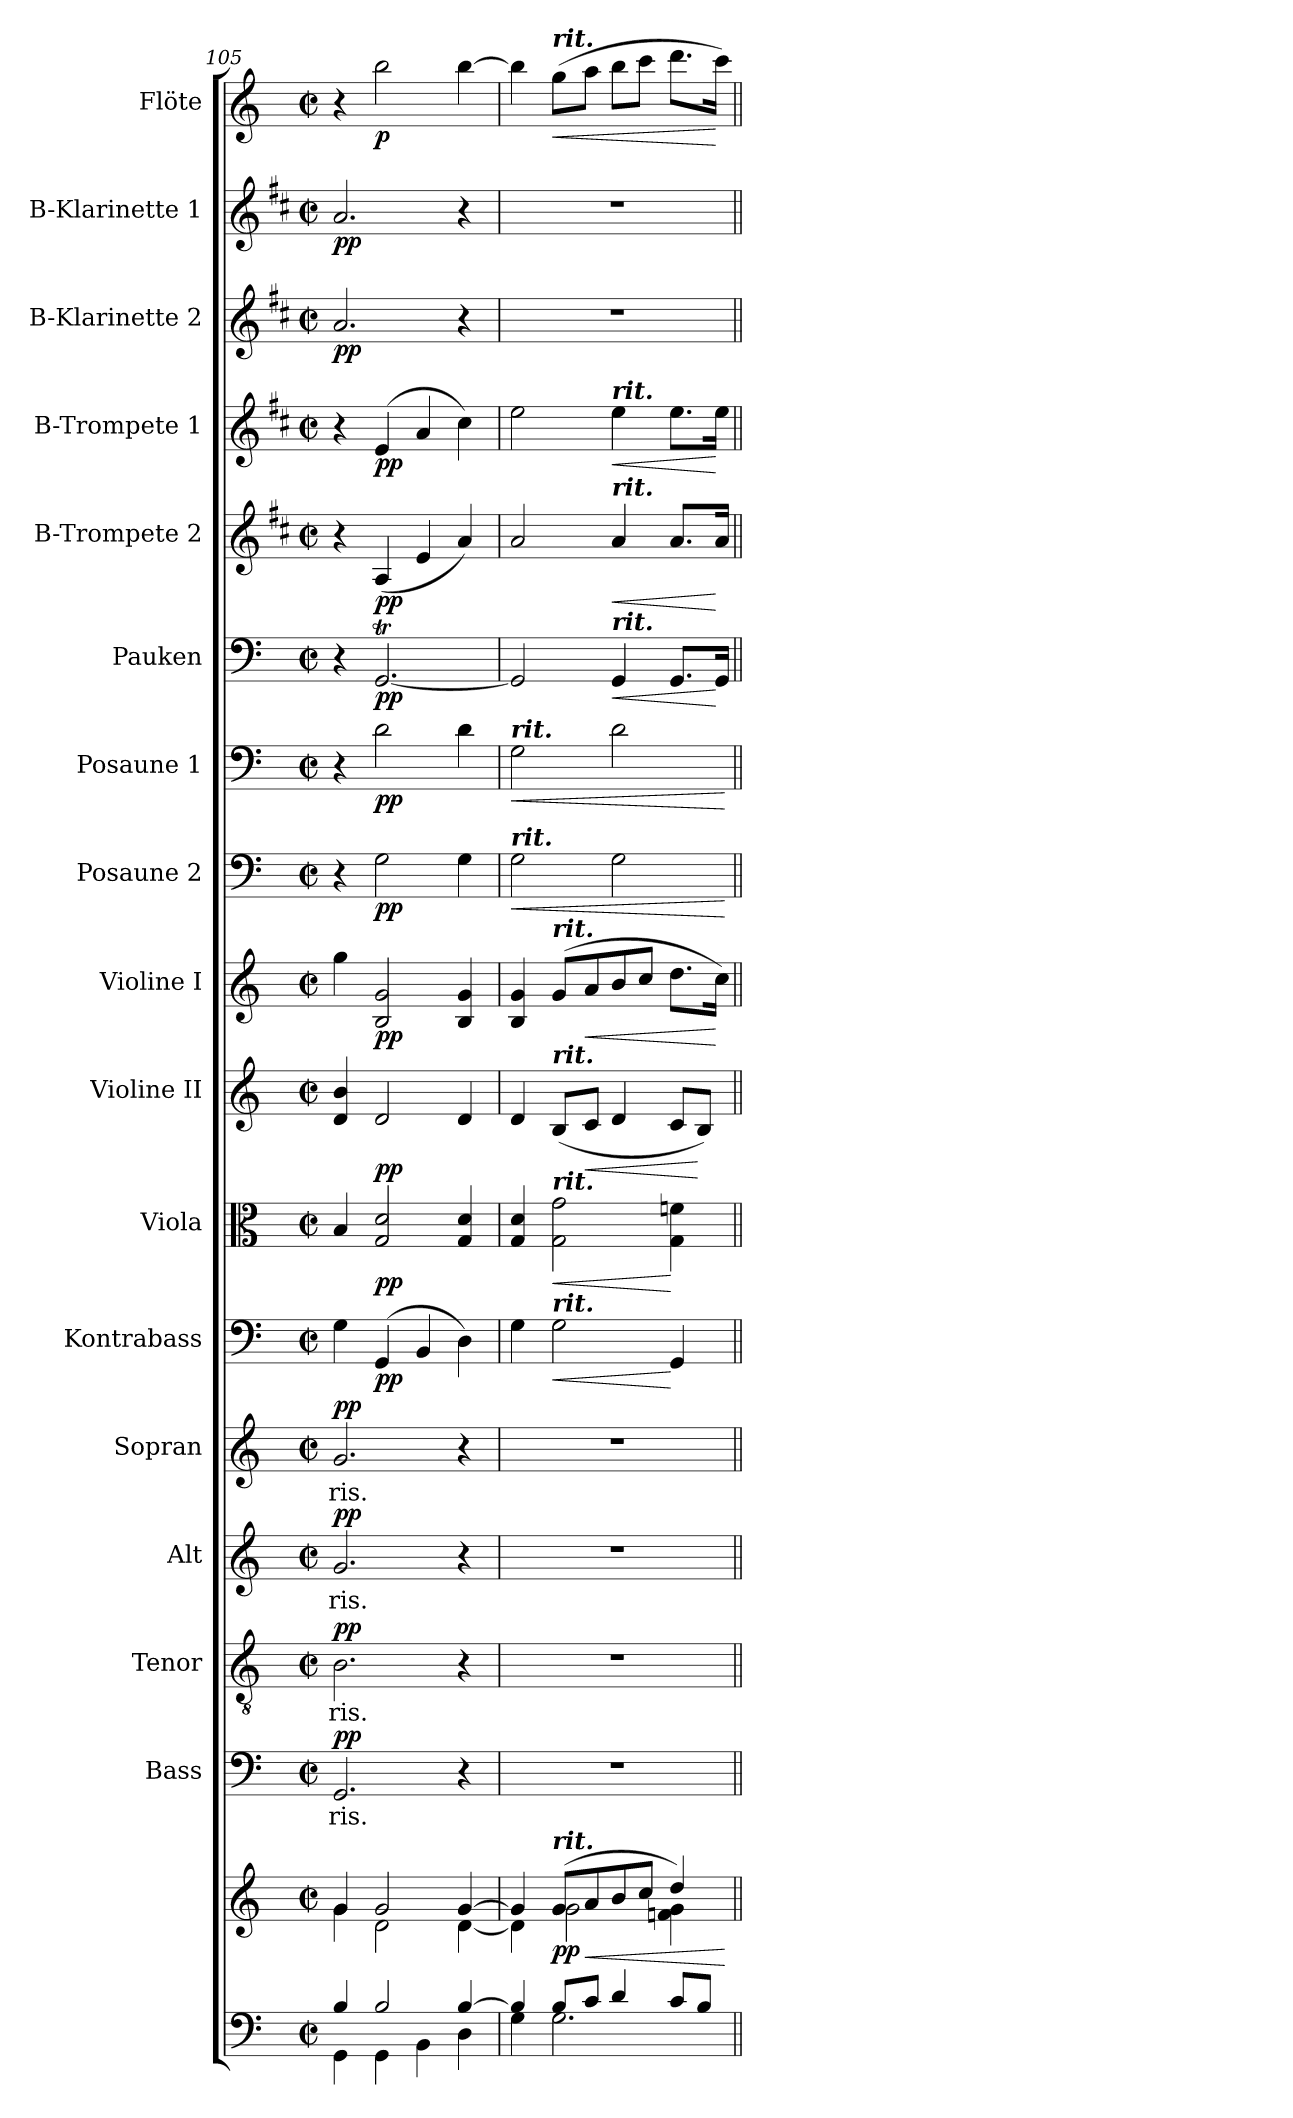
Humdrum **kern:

**kern	**kern	**dynam	**kern	**text	**dynam	**kern	**text	**dynam	**kern	**text	**dynam	**kern	**text	**dynam	**kern	**dynam	**kern	**dynam	**kern	**dynam	**kern	**dynam	**kern	**dynam	**kern	**dynam	**kern	**dynam	**kern	**dynam	**kern	**dynam	**kern	**dynam	**kern	**dynam	**kern	**dynam
*part17	*part17	*part17	*part16	*part16	*part16	*part15	*part15	*part15	*part14	*part14	*part14	*part13	*part13	*part13	*part12	*part12	*part11	*part11	*part10	*part10	*part9	*part9	*part8	*part8	*part7	*part7	*part6	*part6	*part5	*part5	*part4	*part4	*part3	*part3	*part2	*part2	*part1	*part1
*staff18	*staff17	*staff17/18	*staff16	*staff16	*staff16	*staff15	*staff15	*staff15	*staff14	*staff14	*staff14	*staff13	*staff13	*staff13	*staff12	*staff12	*staff11	*staff11	*staff10	*staff10	*staff9	*staff9	*staff8	*staff8	*staff7	*staff7	*staff6	*staff6	*staff5	*staff5	*staff4	*staff4	*staff3	*staff3	*staff2	*staff2	*staff1	*staff1
*	*	*	*I"Bass	*	*	*I"Tenor	*	*	*I"Alt	*	*	*I"Sopran	*	*	*I"Kontrabass	*	*I"Viola	*	*I"Violine II	*	*I"Violine I	*	*I"Posaune 2	*	*I"Posaune 1	*	*I"Pauken	*	*I"B-Trompete 2	*	*I"B-Trompete 1	*	*I"B-Klarinette 2	*	*I"B-Klarinette 1	*	*I"Flöte	*
*	*	*	*I'B.	*	*	*I'T.	*	*	*I'A.	*	*	*I'S.	*	*	*I'Kb.	*	*I'Vla.	*	*I'Vl. II	*	*I'Vl. I	*	*I'Pos. 2	*	*I'Pos. 1	*	*I'Pk.	*	*I'B Trp. 2	*	*I'B Trp. 1	*	*I'B Kl. 2	*	*I'B Kl. 1	*	*I'Fl.	*
!!LO:PB:g=z
*clefF4	*clefG2	*	*clefF4	*	*	*clefGv2	*	*	*clefG2	*	*	*clefG2	*	*	*clefF4	*	*clefC3	*	*clefG2	*	*clefG2	*	*clefF4	*	*clefF4	*	*clefF4	*	*clefG2	*	*clefG2	*	*clefG2	*	*clefG2	*	*clefG2	*
*	*	*	*	*	*	*	*	*	*	*	*	*	*	*	*ITrd7c12	*	*	*	*	*	*	*	*	*	*	*	*	*	*ITrd1c2	*	*ITrd1c2	*	*ITrd1c2	*	*ITrd1c2	*	*	*
*k[]	*k[]	*	*k[]	*	*	*k[]	*	*	*k[]	*	*	*k[]	*	*	*k[]	*	*k[]	*	*k[]	*	*k[]	*	*k[]	*	*k[]	*	*k[]	*	*k[]	*	*k[]	*	*k[]	*	*k[]	*	*k[]	*
*C:	*C:	*	*C:	*	*	*C:	*	*	*C:	*	*	*C:	*	*	*C:	*	*C:	*	*C:	*	*C:	*	*C:	*	*C:	*	*C:	*	*C:	*	*C:	*	*C:	*	*C:	*	*C:	*
*M2/2	*M2/2	*	*M2/2	*	*	*M2/2	*	*	*M2/2	*	*	*M2/2	*	*	*M2/2	*	*M2/2	*	*M2/2	*	*M2/2	*	*M2/2	*	*M2/2	*	*M2/2	*	*M2/2	*	*M2/2	*	*M2/2	*	*M2/2	*	*M2/2	*
*met(c|)	*met(c|)	*	*met(c|)	*	*	*met(c|)	*	*	*met(c|)	*	*	*met(c|)	*	*	*met(c|)	*	*met(c|)	*	*met(c|)	*	*met(c|)	*	*met(c|)	*	*met(c|)	*	*met(c|)	*	*met(c|)	*	*met(c|)	*	*met(c|)	*	*met(c|)	*	*met(c|)	*
=105	=105	=105	=105	=105	=105	=105	=105	=105	=105	=105	=105	=105	=105	=105	=105	=105	=105	=105	=105	=105	=105	=105	=105	=105	=105	=105	=105	=105	=105	=105	=105	=105	=105	=105	=105	=105	=105	=105
*^	*^	*	*	*	*	*	*	*	*	*	*	*	*	*	*	*	*	*	*	*	*	*	*	*	*	*	*	*	*	*	*	*	*	*	*	*	*	*
!	!	!	!	!	!	!LO:LY:b	!LO:DY:a	!	!LO:LY:b	!LO:DY:a	!	!LO:LY:b	!LO:DY:a	!	!LO:LY:b	!LO:DY:a	!	!	!	!	!	!	!	!	!	!	!	!	!	!	!	!	!	!	!	!LO:DY:b	!	!LO:DY:b	!	!
4B/	4GG\	4g/	4g\	.	2.GG/	-ris.	pp	2.B\	-ris.	pp	2.g/	-ris.	pp	2.g/	-ris.	pp	4GG\	.	4B/	.	4d/ 4b/	.	4gg\	.	4r	.	4r	.	4r	.	4r	.	4r	.	2.g/	pp	2.g/	pp	4r	.
!	!	!	!	!	!	!	!	!	!	!	!	!	!	!	!	!	!	!LO:DY:b	!	!LO:DY:b	!	!LO:DY:b	!	!LO:DY:b	!	!LO:DY:b	!	!LO:DY:b	!	!LO:DY:b	!	!LO:DY:b	!	!LO:DY:b	!	!	!	!	!	!LO:DY:b
2B/	4GG\	2g/	2d\	.	.	.	.	.	.	.	.	.	.	.	.	.	(4GGG/	pp	2G/ 2d/	pp	2d/	pp	2B/ 2g/	pp	2G\	pp	2d\	pp	[2.GGT/	pp	(<4G/	pp	(4d/	pp	.	.	.	.	2bb\	p
.	4BB\	.	.	.	.	.	.	.	.	.	.	.	.	.	.	.	4BBB/	.	.	.	.	.	.	.	.	.	.	.	.	.	4d/	.	4g/	.	.	.	.	.	.	.
[>4B/	4D\	[>4g/	[<4d\	.	4r	.	.	4r	.	.	4r	.	.	4r	.	.	4DD\)	.	4G/ 4d/	.	4d/	.	4B/ 4g/	.	4G\	.	4d\	.	.	.	4g/)	.	4b\)	.	4r	.	4r	.	[4bb\	.
=106	=106	=106	=106	=106	=106	=106	=106	=106	=106	=106	=106	=106	=106	=106	=106	=106	=106	=106	=106	=106	=106	=106	=106	=106	=106	=106	=106	=106	=106	=106	=106	=106	=106	=106	=106	=106	=106	=106	=106	=106
!	!	!	!	!	!	!	!	!	!	!	!	!	!	!	!	!	!	!	!	!	!	!	!	!	!	!	!LO:TX:a:Bi:t=rit.	!	!	!	!	!	!	!	!	!	!	!	!	!
!	!	!	!	!	!	!	!	!	!	!	!	!	!	!	!	!	!	!	!	!	!	!	!	!	!LO:TX:a:Bi:t=rit.	!	!	!	!	!	!	!	!	!	!	!	!	!	!	!
!	!	!	!	!	!	!	!	!	!	!	!	!	!	!	!	!	!	!	!	!	!	!	!	!	!	!LO:HP:b	!	!LO:HP:b	!	!	!	!	!	!	!	!	!	!	!	!
4B/]	4G\	4g/]	4d\]	.	1r	.	.	1r	.	.	1r	.	.	1r	.	.	4GG\	.	4G/ 4d/	.	4d/	.	4B/ 4g/	.	2G\	<	2G\	<	2GGTTT/]	.	2g/	.	2dd\	.	1r	.	1r	.	4bb\]	.
!	!	!	!	!	!	!	!	!	!	!	!	!	!	!	!	!	!	!	!	!	!	!	!	!	!	!	!	!	!	!	!	!	!	!	!	!	!	!	!LO:TX:a:Bi:t=rit.	!
!	!	!	!	!	!	!	!	!	!	!	!	!	!	!	!	!	!	!	!	!	!	!	!LO:TX:a:Bi:t=rit.	!	!	!	!	!	!	!	!	!	!	!	!	!	!	!	!	!
!	!	!	!	!	!	!	!	!	!	!	!	!	!	!	!	!	!	!	!	!	!LO:TX:a:Bi:t=rit.	!	!	!	!	!	!	!	!	!	!	!	!	!	!	!	!	!	!	!
!	!	!	!	!	!	!	!	!	!	!	!	!	!	!	!	!	!	!	!LO:TX:a:Bi:t=rit.	!	!	!	!	!	!	!	!	!	!	!	!	!	!	!	!	!	!	!	!	!
!	!	!	!	!	!	!	!	!	!	!	!	!	!	!	!	!	!LO:TX:a:Bi:t=rit.	!	!	!	!	!	!	!	!	!	!	!	!	!	!	!	!	!	!	!	!	!	!	!
!	!	!LO:TX:a:Bi:t=rit.	!	!	!	!	!	!	!	!	!	!	!	!	!	!	!	!	!	!	!	!	!	!	!	!	!	!	!	!	!	!	!	!	!	!	!	!	!	!
!	!	!	!	!LO:DY:b	!	!	!	!	!	!	!	!	!	!	!	!	!	!LO:HP:b	!	!LO:HP:b	!	!	!	!	!	!	!	!	!	!	!	!	!	!	!	!	!	!	!	!LO:HP:b
8B/L	2.G\	(>8g/L	2g\	pp	.	.	.	.	.	.	.	.	.	.	.	.	2GG\	<	2G\ 2g\	<	(<8B/L	.	(>8g/L	.	.	.	.	.	.	.	.	.	.	.	.	.	.	.	(>8gg\L	<
!	!	!	!	!LO:HP:b	!	!	!	!	!	!	!	!	!	!	!	!	!	!	!	!	!	!LO:HP:b	!	!LO:HP:b	!	!	!	!	!	!	!	!	!	!	!	!	!	!	!	!
8c/J	.	8a/	.	<	.	.	.	.	.	.	.	.	.	.	.	.	.	.	.	.	8c/J	<	8a/	<	.	.	.	.	.	.	.	.	.	.	.	.	.	.	8aa\J	.
!	!	!	!	!	!	!	!	!	!	!	!	!	!	!	!	!	!	!	!	!	!	!	!	!	!	!	!	!	!	!	!	!	!LO:TX:a:Bi:t=rit.	!	!	!	!	!	!	!
!	!	!	!	!	!	!	!	!	!	!	!	!	!	!	!	!	!	!	!	!	!	!	!	!	!	!	!	!	!	!	!LO:TX:a:Bi:t=rit.	!	!	!	!	!	!	!	!	!
!	!	!	!	!	!	!	!	!	!	!	!	!	!	!	!	!	!	!	!	!	!	!	!	!	!	!	!	!	!LO:TX:a:Bi:t=rit.	!	!	!	!	!	!	!	!	!	!	!
!	!	!	!	!	!	!	!	!	!	!	!	!	!	!	!	!	!	!	!	!	!	!	!	!	!	!	!	!	!	!LO:HP:b	!	!LO:HP:b	!	!LO:HP:b	!	!	!	!	!	!
4d/	.	8b/	.	.	.	.	.	.	.	.	.	.	.	.	.	.	.	.	.	.	4d/	.	8b/	.	2G\	.	2d\	.	4GG/	<	4g/	<	4dd\	<	.	.	.	.	8bb\L	.
.	.	8cc/J	.	.	.	.	.	.	.	.	.	.	.	.	.	.	.	.	.	.	.	.	8cc/J	.	.	.	.	.	.	.	.	.	.	.	.	.	.	.	8ccc\J	.
8c/L	.	4dd/)	4fn\ 4g\	.	.	.	.	.	.	.	.	.	.	.	.	.	4GGG/	[	4G\ 4fn\	[	8c/L	.	8.dd\L	.	.	.	.	.	8.GG/L	.	8.g/L	.	8.dd\L	.	.	.	.	.	8.ddd\L	.
8B/J	.	.	.	.	.	.	.	.	.	.	.	.	.	.	.	.	.	.	.	.	8B/J)	[	.	.	.	.	.	.	.	.	.	.	.	.	.	.	.	.	.	.
.	.	.	.	.	.	.	.	.	.	.	.	.	.	.	.	.	.	.	.	.	.	.	16cc\Jk)	[	.	.	.	.	16GG/Jk	[	16g/Jk	[	16dd\Jk	[	.	.	.	.	16ccc\Jk)	[
*v	*v	*	*	*	*	*	*	*	*	*	*	*	*	*	*	*	*	*	*	*	*	*	*	*	*	*	*	*	*	*	*	*	*	*	*	*	*	*	*	*
*	*v	*v	*	*	*	*	*	*	*	*	*	*	*	*	*	*	*	*	*	*	*	*	*	*	*	*	*	*	*	*	*	*	*	*	*	*	*	*	*
.	.	[	.	.	.	.	.	.	.	.	.	.	.	.	.	.	.	.	.	.	.	.	.	[	.	[	.	.	.	.	.	.	.	.	.	.	.	.
=||	=||	=||	=||	=||	=||	=||	=||	=||	=||	=||	=||	=||	=||	=||	=||	=||	=||	=||	=||	=||	=||	=||	=||	=||	=||	=||	=||	=||	=||	=||	=||	=||	=||	=||	=||	=||	=||	=||
*-	*-	*-	*-	*-	*-	*-	*-	*-	*-	*-	*-	*-	*-	*-	*-	*-	*-	*-	*-	*-	*-	*-	*-	*-	*-	*-	*-	*-	*-	*-	*-	*-	*-	*-	*-	*-	*-	*-
